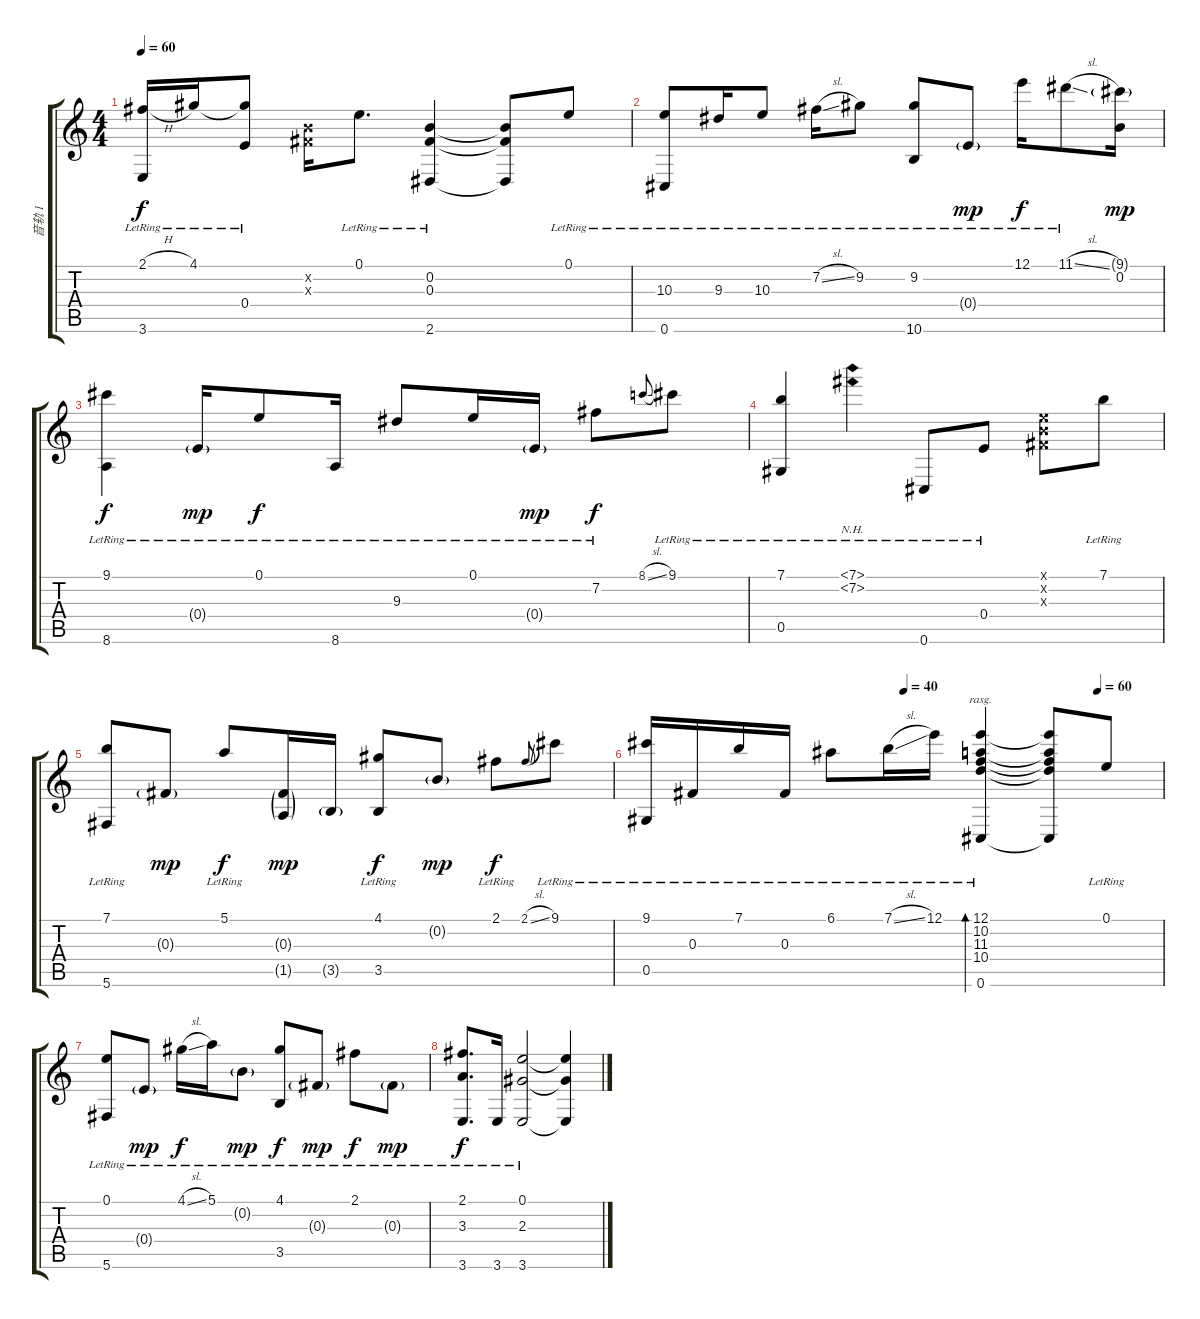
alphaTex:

\track ("音轨 1" "音轨 1") {instrument acousticguitarsteel}
\staff {score tabs}
\tuning (E4 B3 Gb3 E3 Ab2 Db2) {hide}
\ts (4 4)
\tempo 60
\clef g2
\ks c
(2.1{h lr} 3.6{lr}).16{dy f} 4.1{lr}.16 (4.1{t} 0.4{lr}).8 (0.2{x} 0.3{x}).16 0.1{lr}.8{d} (0.2{lr} 0.3{lr} 2.6{lr}).4 (0.2{t} 0.3{t} 2.6{t}).8 0.1{lr}.8 |
(10.3{lr} 0.6{lr}).8 9.3{lr}.16 10.3{lr}.8 7.2{sl lr}.16 9.2{lr}.8 (9.2{lr} 10.6{lr}).8 0.4{g lr}.8{dy mp} 12.1{lr}.16{dy f} 11.1{sl lr}.8 (9.1{g} 0.2).16{dy mp} |
(9.1{lr} 8.6{lr}).4{dy f} 0.4{g lr}.16{dy mp} 0.1{lr}.8{dy f} 8.6{lr}.16 9.3{lr}.8 0.1{lr}.16 0.4{g lr}.16{dy mp} 7.2{lr}.8{dy f} 8.1{sl}.8{gr onbeat} 9.1{lr}.8 |
(7.1{lr} 0.5{lr}).4 (7.1{nh lr} 7.2{nh lr}).4 0.6{lr}.8 0.4{lr}.8 (0.1{x} 0.2{x} 0.3{x}).8 7.1{lr}.8 |
(7.1{lr} 5.6{lr}).8 0.3{g}.8{dy mp} 5.1{lr}.8{dy f} (0.3{g} 1.5{g}).16{dy mp} 3.5{g}.16 (4.1{lr} 3.5{lr}).8{dy f} 0.2{g}.8{dy mp} 2.1{lr}.8{dy f} 2.1{sl}.8{gr onbeat} 9.1{lr}.8 |
\tempo (40 0.5)
\tempo (60 0.875)
(9.1{lr} 0.5{lr}).16 0.3{lr}.16 7.1{lr}.16 0.3{lr}.16 6.1{lr}.8 7.1{sl lr}.16 12.1{lr}.16 (12.1{lr} 10.2{lr} 11.3{lr} 10.4{lr} 0.6{lr}).4{bd 240 rasg ii} (12.1{t} 10.2{t} 11.3{t} 10.4{t} 0.6{t}).8 0.1{lr}.8 |
(0.1{lr} 5.6{lr}).8 0.4{g lr}.8{dy mp} 4.1{sl lr}.16{dy f} 5.1{lr}.16 0.2{g lr}.8{dy mp} (4.1{lr} 3.5{lr}).8{dy f} 0.3{g lr}.8{dy mp} 2.1{lr}.8{dy f} 0.3{g lr}.8{dy mp} |
(2.1{lr} 3.3{lr} 3.6{lr}).8{d dy f} 3.6{lr}.16 (0.1{lr} 2.3{lr} 3.6{lr}).2 (0.1{t} 2.3{t} 3.6{t}).4
